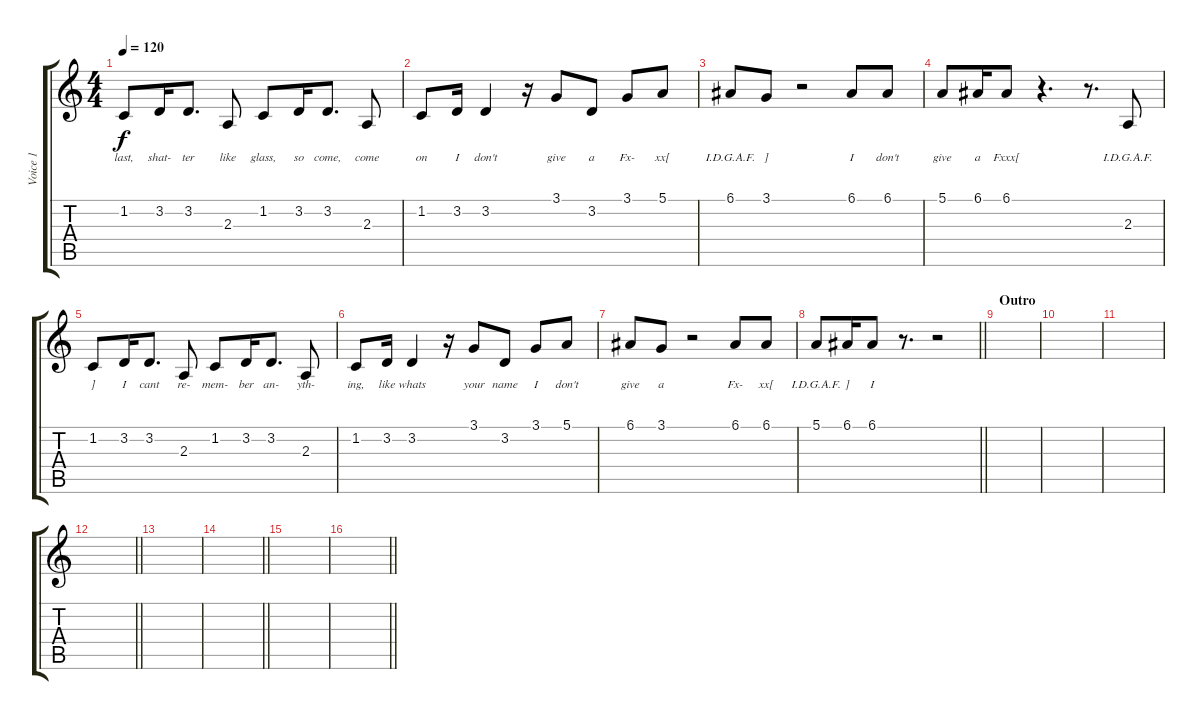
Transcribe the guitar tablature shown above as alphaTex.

\track ("Voice 1" "Voice 1") {instrument tenorsax}
\staff {score tabs}
\tuning (E4 B3 G3 D3 A2 E2) {hide}
\ts (4 4)
\tempo 120
\clef g2
\ks c
1.2.8{lyrics (0 "last,") lyrics (1 "") lyrics (2 "") lyrics (3 "") lyrics (4 "") dy f} 3.2.16{lyrics (0 "shat-") lyrics (1 "") lyrics (2 "") lyrics (3 "") lyrics (4 "")} 3.2.8{d lyrics (0 "ter") lyrics (1 "") lyrics (2 "") lyrics (3 "") lyrics (4 "")} 2.3.8{lyrics (0 "like") lyrics (1 "") lyrics (2 "") lyrics (3 "") lyrics (4 "")} 1.2.8{lyrics (0 "glass,") lyrics (1 "") lyrics (2 "") lyrics (3 "") lyrics (4 "")} 3.2.16{lyrics (0 "so") lyrics (1 "") lyrics (2 "") lyrics (3 "") lyrics (4 "")} 3.2.8{d lyrics (0 "come,") lyrics (1 "") lyrics (2 "") lyrics (3 "") lyrics (4 "")} 2.3.8{lyrics (0 "come") lyrics (1 "") lyrics (2 "") lyrics (3 "") lyrics (4 "")} |
1.2.8{lyrics (0 "on") lyrics (1 "") lyrics (2 "") lyrics (3 "") lyrics (4 "")} 3.2.16{lyrics (0 "I") lyrics (1 "") lyrics (2 "") lyrics (3 "") lyrics (4 "")} 3.2.4{lyrics (0 "don't") lyrics (1 "") lyrics (2 "") lyrics (3 "") lyrics (4 "")} r.16 3.1.8{lyrics (0 "give") lyrics (1 "") lyrics (2 "") lyrics (3 "") lyrics (4 "")} 3.2.8{lyrics (0 "a") lyrics (1 "") lyrics (2 "") lyrics (3 "") lyrics (4 "")} 3.1.8{lyrics (0 "Fx-") lyrics (1 "") lyrics (2 "") lyrics (3 "") lyrics (4 "")} 5.1.8{lyrics (0 "xx[") lyrics (1 "") lyrics (2 "") lyrics (3 "") lyrics (4 "")} |
6.1.8{lyrics (0 "I.D.G.A.F.") lyrics (1 "") lyrics (2 "") lyrics (3 "") lyrics (4 "")} 3.1.8{lyrics (0 "]") lyrics (1 "") lyrics (2 "") lyrics (3 "") lyrics (4 "")} r.2 6.1.8{lyrics (0 "I") lyrics (1 "") lyrics (2 "") lyrics (3 "") lyrics (4 "")} 6.1.8{lyrics (0 "don't") lyrics (1 "") lyrics (2 "") lyrics (3 "") lyrics (4 "")} |
5.1.8{lyrics (0 "give") lyrics (1 "") lyrics (2 "") lyrics (3 "") lyrics (4 "")} 6.1.16{lyrics (0 "a") lyrics (1 "") lyrics (2 "") lyrics (3 "") lyrics (4 "")} 6.1.8{lyrics (0 "Fxxx[") lyrics (1 "") lyrics (2 "") lyrics (3 "") lyrics (4 "")} r.4{d} r.8{d} 2.3.8{lyrics (0 "I.D.G.A.F.") lyrics (1 "") lyrics (2 "") lyrics (3 "") lyrics (4 "")} |
1.2.8{lyrics (0 "]") lyrics (1 "") lyrics (2 "") lyrics (3 "") lyrics (4 "")} 3.2.16{lyrics (0 "I") lyrics (1 "") lyrics (2 "") lyrics (3 "") lyrics (4 "")} 3.2.8{d lyrics (0 "cant") lyrics (1 "") lyrics (2 "") lyrics (3 "") lyrics (4 "")} 2.3.8{lyrics (0 "re-") lyrics (1 "") lyrics (2 "") lyrics (3 "") lyrics (4 "")} 1.2.8{lyrics (0 "mem-") lyrics (1 "") lyrics (2 "") lyrics (3 "") lyrics (4 "")} 3.2.16{lyrics (0 "ber") lyrics (1 "") lyrics (2 "") lyrics (3 "") lyrics (4 "")} 3.2.8{d lyrics (0 "an-") lyrics (1 "") lyrics (2 "") lyrics (3 "") lyrics (4 "")} 2.3.8{lyrics (0 "yth-") lyrics (1 "") lyrics (2 "") lyrics (3 "") lyrics (4 "")} |
1.2.8{lyrics (0 "ing,") lyrics (1 "") lyrics (2 "") lyrics (3 "") lyrics (4 "")} 3.2.16{lyrics (0 "like") lyrics (1 "") lyrics (2 "") lyrics (3 "") lyrics (4 "")} 3.2.4{lyrics (0 "whats") lyrics (1 "") lyrics (2 "") lyrics (3 "") lyrics (4 "")} r.16 3.1.8{lyrics (0 "your") lyrics (1 "") lyrics (2 "") lyrics (3 "") lyrics (4 "")} 3.2.8{lyrics (0 "name") lyrics (1 "") lyrics (2 "") lyrics (3 "") lyrics (4 "")} 3.1.8{lyrics (0 "I") lyrics (1 "") lyrics (2 "") lyrics (3 "") lyrics (4 "")} 5.1.8{lyrics (0 "don't") lyrics (1 "") lyrics (2 "") lyrics (3 "") lyrics (4 "")} |
6.1.8{lyrics (0 "give") lyrics (1 "") lyrics (2 "") lyrics (3 "") lyrics (4 "")} 3.1.8{lyrics (0 "a") lyrics (1 "") lyrics (2 "") lyrics (3 "") lyrics (4 "")} r.2 6.1.8{lyrics (0 "Fx-") lyrics (1 "") lyrics (2 "") lyrics (3 "") lyrics (4 "")} 6.1.8{lyrics (0 "xx[") lyrics (1 "") lyrics (2 "") lyrics (3 "") lyrics (4 "")} |
\barLineRight lightlight
5.1.8{lyrics (0 "I.D.G.A.F.") lyrics (1 "") lyrics (2 "") lyrics (3 "") lyrics (4 "")} 6.1.16{lyrics (0 "]") lyrics (1 "") lyrics (2 "") lyrics (3 "") lyrics (4 "")} 6.1.8{lyrics (0 "I") lyrics (1 "") lyrics (2 "") lyrics (3 "") lyrics (4 "")} r.8{d} r.2 |
\section ("" "Outro")
|
|
|
\barLineRight lightlight
|
|
\barLineRight lightlight
|
|
\barLineRight lightlight
